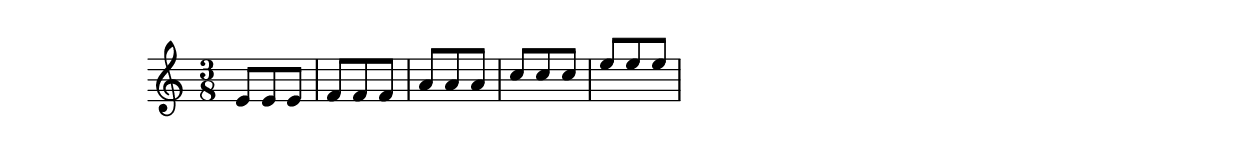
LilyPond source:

\version "1.7.18"
\header {

texidoc = "Upstem notes before a barline are printed with some extra
space. This is an optical correction similar to juxtaposed stems.
"

}

sd = \property Voice.Stem \set #'direction = #-1
su = \property Voice.Stem \set #'direction = #1
\score { \notes\relative e'
{

%\property Staff.StaffSpacing \override #'stem-spacing-correction = #0.5
%\property Staff.NoteSpacing \override #'stem-spacing-correction = #0.5

\time 3/8
\su
e8 e e
f f f
a a a
c c c
e e e
}
\paper { raggedright = ##t}
}
%% new-chords-done %%
